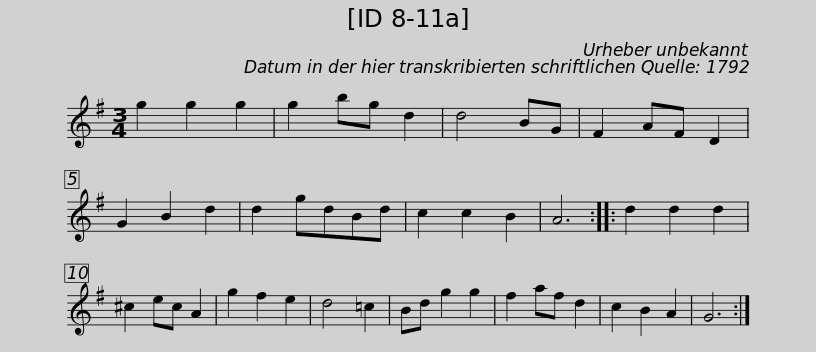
X:1
L:1/8
M:3/4
I:linebreak $
K:G
V:1 treble
V:1
 g2 g2 g2 | g2 bg d2 | d4 BG | F2 AF D2 | G2 B2 d2 | %5
 d2 gdBd | c2 c2 B2 | A6 :: d2 d2 d2 | ^c2 ec A2 | %10
 g2 f2 e2 |$ d4 =c2 | Bd g2 g2 | f2 af d2 | c2 B2 A2 | %15
 G6 :| %16
